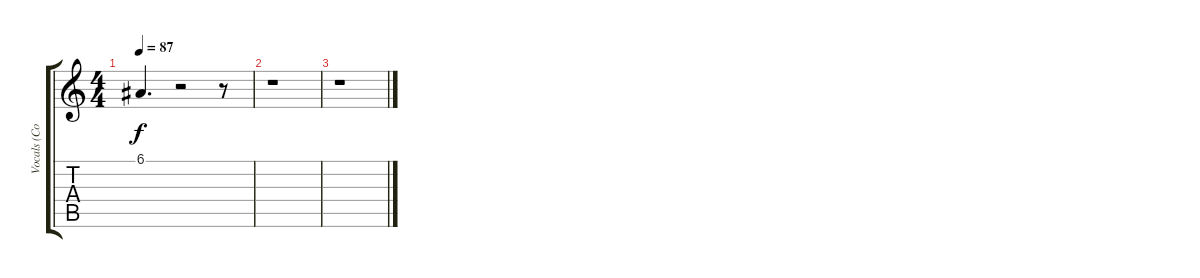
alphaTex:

\track ("Vocals (Collins)" "Vocals (Co") {instrument voiceoohs}
\staff {score tabs}
\tuning (E4 B3 G3 D3 A2 E2) {hide}
\ts (4 4)
\tempo 87
\clef g2
\ks c
6.1.4{d dy f} r.2 r.8 |
r.1 |
r.1
